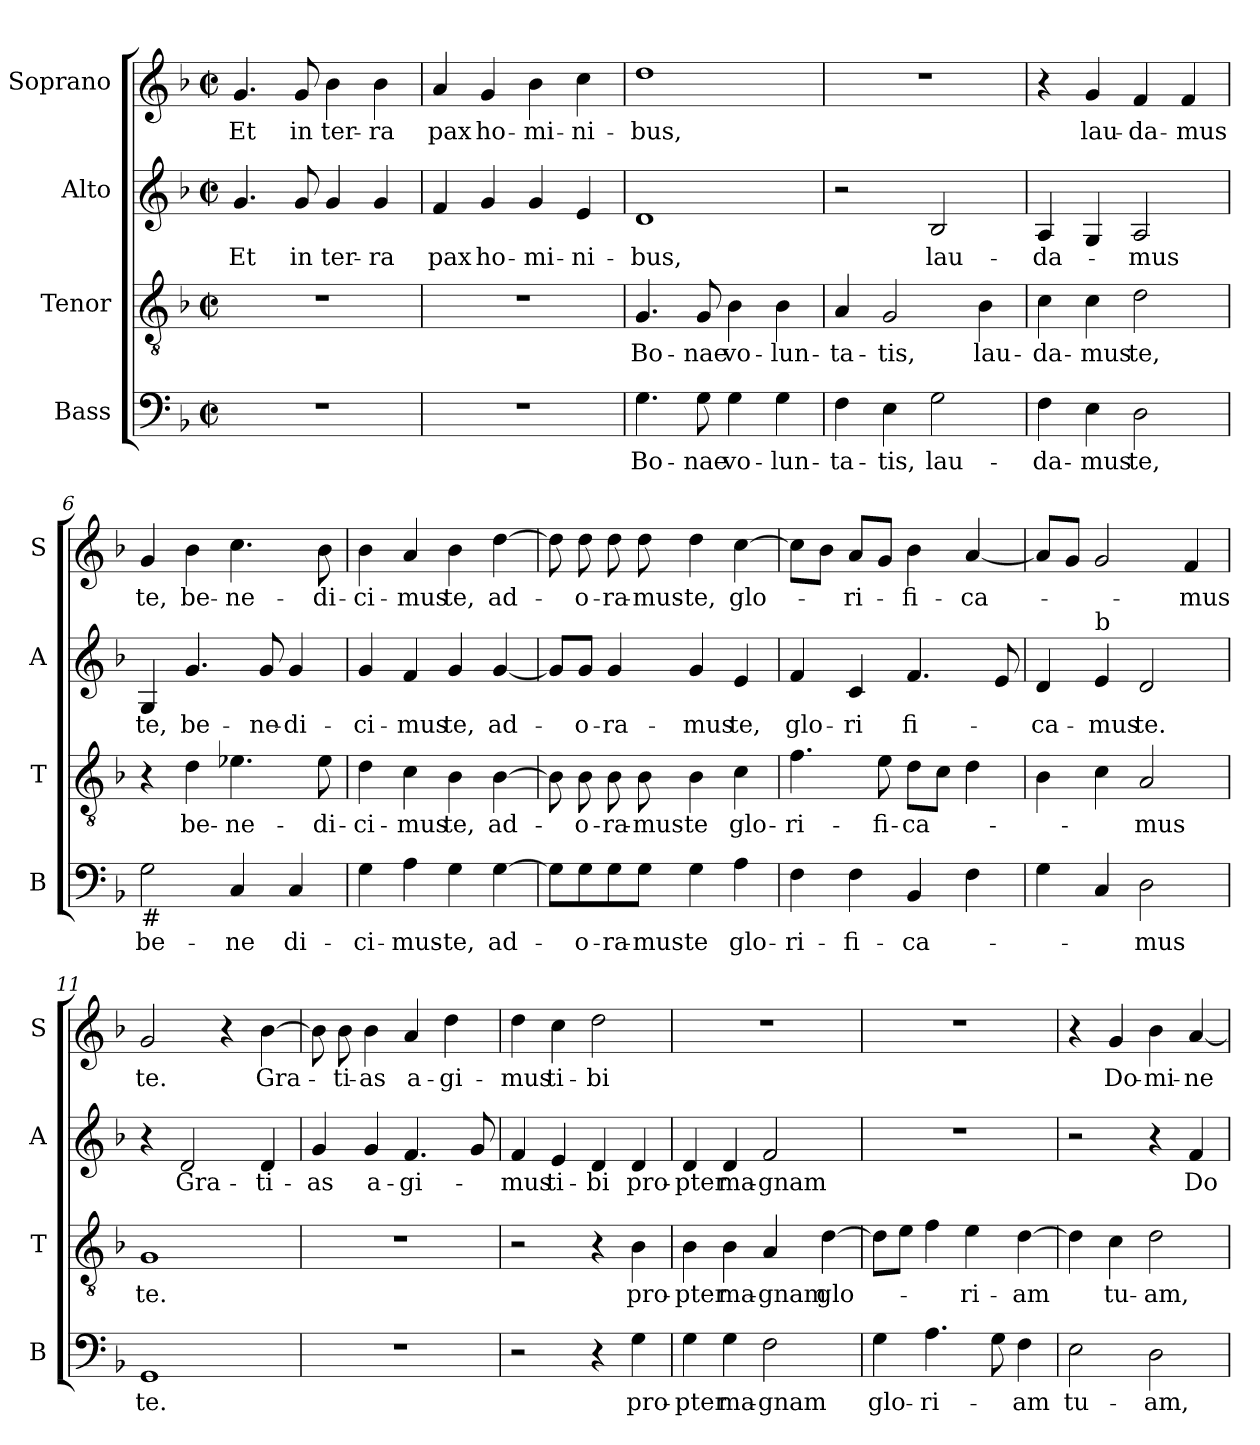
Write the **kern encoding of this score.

**kern	**text	**kern	**text	**kern	**text	**kern	**text
*part4	*part4	*part3	*part3	*part2	*part2	*part1	*part1
*staff4	*staff4	*staff3	*staff3	*staff2	*staff2	*staff1	*staff1
*I"Bass	*	*I"Tenor	*	*I"Alto	*	*I"Soprano	*
*I'B	*	*I'T	*	*I'A	*	*I'S	*
*clefF4	*	*clefGv2	*	*clefG2	*	*clefG2	*
*k[b-]	*	*k[b-]	*	*k[b-]	*	*k[b-]	*
*F:	*	*F:	*	*F:	*	*F:	*
*M2/2	*	*M2/2	*	*M2/2	*	*M2/2	*
*met(c|)	*	*met(c|)	*	*met(c|)	*	*met(c|)	*
=1	=1	=1	=1	=1	=1	=1	=1
1r	.	1r	.	4.g/	Et	4.g/	Et
.	.	.	.	8g/	in	8g/	in
.	.	.	.	4g/	ter-	4b-\	ter-
.	.	.	.	4g/	-ra	4b-\	-ra
=2	=2	=2	=2	=2	=2	=2	=2
1r	.	1r	.	4f/	pax	4a/	pax
.	.	.	.	4g/	ho-	4g/	ho-
.	.	.	.	4g/	-mi-	4b-\	-mi-
.	.	.	.	4e/	-ni-	4cc\	-ni-
=3	=3	=3	=3	=3	=3	=3	=3
4.G\	Bo-	4.G/	Bo-	1d	-bus,	1dd	-bus,
8G\	-nae	8G/	-nae	.	.	.	.
4G\	vo-	4B-\	vo-	.	.	.	.
4G\	-lun-	4B-\	-lun-	.	.	.	.
=4	=4	=4	=4	=4	=4	=4	=4
4F\	-ta-	4A/	-ta-	2r	.	1r	.
4E\	-tis,	2G/	-tis,	.	.	.	.
2G\	lau-	.	.	2B-/	lau-	.	.
.	.	4B-\	lau-	.	.	.	.
=5	=5	=5	=5	=5	=5	=5	=5
4F\	-da-	4c\	-da-	4A/	-da-	4r	.
4E\	-mus	4c\	-mus	4G/	.	4g/	lau-
2D\	te,	2d\	te,	2A/	-mus	4f/	-da-
.	.	.	.	.	.	4f/	-mus
=6	=6	=6	=6	=6	=6	=6	=6
!LO:TX:b:t=#	!	!	!	!	!	!	!
2G\	be-	4r	.	4G/	te,	4g/	te,
.	.	4d\	be-	4.g/	be-	4b-\	be-
4C/	-ne	4.e-X\	-ne-	.	.	4.cc\	-ne-
.	.	.	.	8g/	-ne-	.	.
4C/	di-	.	.	4g/	-di-	.	.
.	.	8e-\	-di-	.	.	8b-\	-di-
!!LO:LB:g=z
=7	=7	=7	=7	=7	=7	=7	=7
4G\	-ci-	4d\	-ci-	4g/	-ci-	4b-\	-ci-
4A\	-mus-	4c\	-mus	4f/	-mus	4a/	-mus
4G\	-te,	4B-\	te,	4g/	te,	4b-\	te,
[4G\	ad-	[4B-\	ad-	[4g/	ad-	[4dd\	ad-
=8	=8	=8	=8	=8	=8	=8	=8
8G\L]	.	8B-\]	.	8g/L]	.	8dd\]	.
8G\	-o-	8B-\	-o-	8g/J	-o-	8dd\	-o-
8G\	-ra-	8B-\	-ra-	4g/	-ra-	8dd\	-ra-
8G\J	-mus	8B-\	-mus	.	.	8dd\	-mus-
4G\	te	4B-\	te	4g/	-mus	4dd\	-te,
4A\	glo-	4c\	glo-	4e/	te,	[4cc\	glo-
=9	=9	=9	=9	=9	=9	=9	=9
4F\	-ri-	4.f\	-ri-	4f/	glo-	8cc\L]	.
.	.	.	.	.	.	8b-\J	.
4F\	-fi-	.	.	4c/	-ri	8a/L	-ri-
.	.	8e\	-fi-	.	.	8g/J	.
4BB-/	-ca-	8d\L	-ca-	4.f/	fi-	4b-\	-fi-
.	.	8c\J	.	.	.	.	.
4F\	.	4d\	.	.	.	[4a/	-ca-
.	.	.	.	8e/	.	.	.
=10	=10	=10	=10	=10	=10	=10	=10
4G\	.	4B-\	.	4d/	-ca-	8a/L]	.
.	.	.	.	.	.	8g/J	.
!	!	!	!	!LO:TX:a:t=b	!	!	!
4C/	.	4c\	.	4e/	-mus	2g/	.
2D\	-mus	2A/	-mus	2d/	te.	.	.
.	.	.	.	.	.	4f/	-mus
=11	=11	=11	=11	=11	=11	=11	=11
1GG	te.	1G	te.	4r	.	2g/	te.
.	.	.	.	2d/	Gra-	.	.
.	.	.	.	.	.	4r	.
.	.	.	.	4d/	-ti-	[4b-\	Gra-
!!LO:LB:g=z
=12	=12	=12	=12	=12	=12	=12	=12
1r	.	1r	.	4g/	-as	8b-\]	.
.	.	.	.	.	.	8b-\	-ti-
.	.	.	.	4g/	a-	4b-\	-as
.	.	.	.	4.f/	-gi-	4a/	a-
.	.	.	.	.	.	4dd\	-gi-
.	.	.	.	8g/	.	.	.
=13	=13	=13	=13	=13	=13	=13	=13
2r	.	2r	.	4f/	-mus	4dd\	-mus
.	.	.	.	4e/	ti-	4cc\	ti-
4r	.	4r	.	4d/	-bi	2dd\	-bi
4G\	pro-	4B-\	pro-	4d/	pro-	.	.
=14	=14	=14	=14	=14	=14	=14	=14
4G\	-pter	4B-\	-pter	4d/	-pter	1r	.
4G\	ma-	4B-\	ma-	4d/	ma-	.	.
2F\	-gnam	4A/	-gnam	2f/	-gnam	.	.
.	.	[4d\	glo-	.	.	.	.
=15	=15	=15	=15	=15	=15	=15	=15
4G\	glo-	8d\L]	.	1r	.	1r	.
.	.	8e\J	.	.	.	.	.
4.A\	-ri-	4f\	.	.	.	.	.
.	.	4e\	-ri-	.	.	.	.
8G\	.	.	.	.	.	.	.
4F\	-am	[4d\	-am	.	.	.	.
=16	=16	=16	=16	=16	=16	=16	=16
2E\	tu-	4d\]	.	2r	.	4r	.
.	.	4c\	tu-	.	.	4g/	Do-
2D\	-am,	2d\	-am,	4r	.	4b-\	-mi-
.	.	.	.	4f/	Do-	[4a/	-ne
=	=	=	=	=	=	=	=
*-	*-	*-	*-	*-	*-	*-	*-
